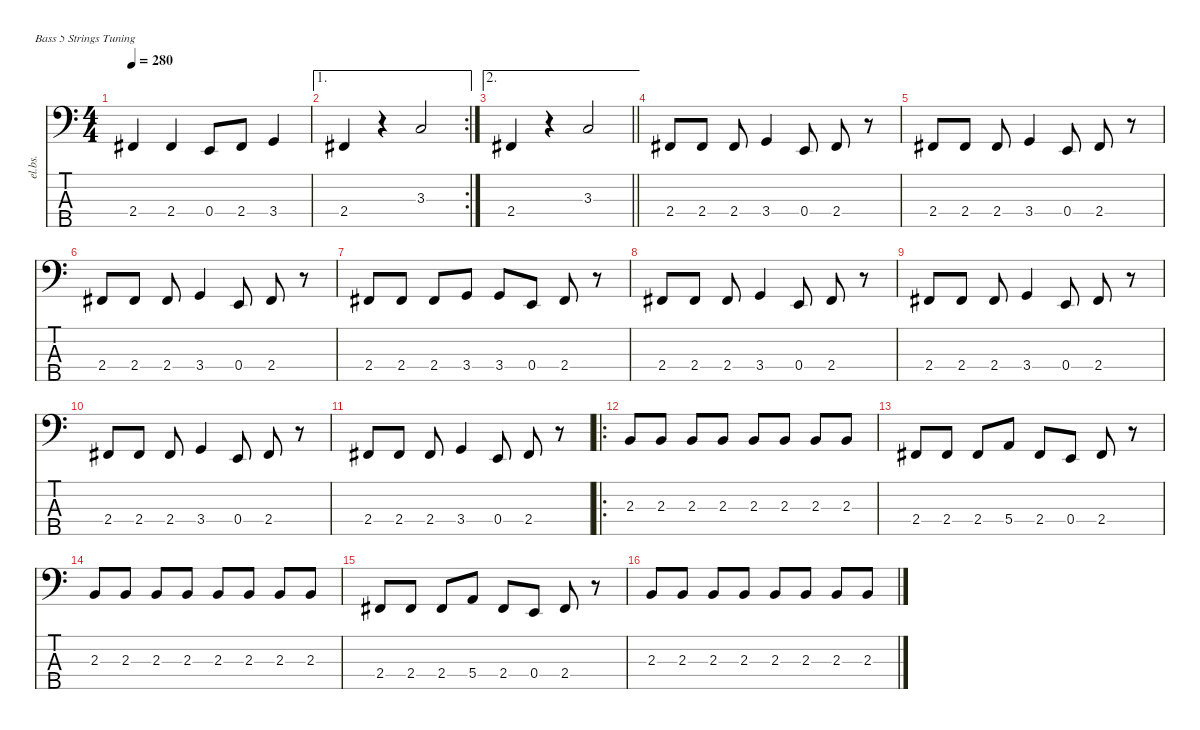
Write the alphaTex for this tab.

\defaultSystemsLayout 4
\hideDynamics
\bracketExtendMode nobrackets
\otherSystemsTrackNameOrientation horizontal
\track ("Dave Ellefson" "el.bs.") {instrument electricbasspick}
\staff {score tabs}
\tuning (G2 D2 A1 E1 B0)
\ts (4 4)
\tempo 280
\clef f4
\ks c
2.4{acc #}.4{dy f beam Up} 2.4{acc #}.4{beam Up} 0.4.8{beam Up} 2.4{acc #}.8{beam Up} 3.4.4{beam Up} |
\ae 1
\rc 2
2.4{acc #}.4{beam Up} r.4{beam Up} 3.3.2{beam Up} |
\ae 2
\barLineRight lightlight
2.4{acc #}.4{beam Up} r.4{beam Up} 3.3.2{beam Up} |
2.4{acc #}.8{beam Up} 2.4{acc #}.8{beam Up} 2.4{acc #}.8{beam Up} 3.4.4{beam Up} 0.4.8{beam Up} 2.4{acc #}.8{beam Up} r.8{beam Up} |
2.4{acc #}.8{beam Up} 2.4{acc #}.8{beam Up} 2.4{acc #}.8{beam Up} 3.4.4{beam Up} 0.4.8{beam Up} 2.4{acc #}.8{beam Up} r.8{beam Up} |
2.4{acc #}.8{beam Up} 2.4{acc #}.8{beam Up} 2.4{acc #}.8{beam Up} 3.4.4{beam Up} 0.4.8{beam Up} 2.4{acc #}.8{beam Up} r.8{beam Up} |
2.4{acc #}.8{beam Up} 2.4{acc #}.8{beam Up} 2.4{acc #}.8{beam Up} 3.4.8{beam Up} 3.4.8{beam Up} 0.4.8{beam Up} 2.4{acc #}.8{beam Up} r.8{beam Up} |
2.4{acc #}.8{beam Up} 2.4{acc #}.8{beam Up} 2.4{acc #}.8{beam Up} 3.4.4{beam Up} 0.4.8{beam Up} 2.4{acc #}.8{beam Up} r.8{beam Up} |
2.4{acc #}.8{beam Up} 2.4{acc #}.8{beam Up} 2.4{acc #}.8{beam Up} 3.4.4{beam Up} 0.4.8{beam Up} 2.4{acc #}.8{beam Up} r.8{beam Up} |
2.4{acc #}.8{beam Up} 2.4{acc #}.8{beam Up} 2.4{acc #}.8{beam Up} 3.4.4{beam Up} 0.4.8{beam Up} 2.4{acc #}.8{beam Up} r.8{beam Up} |
2.4{acc #}.8{beam Up} 2.4{acc #}.8{beam Up} 2.4{acc #}.8{beam Up} 3.4.4{beam Up} 0.4.8{beam Up} 2.4{acc #}.8{beam Up} r.8{beam Up} |
\ro
2.3.8{beam Up} 2.3.8{beam Up} 2.3.8{beam Up} 2.3.8{beam Up} 2.3.8{beam Up} 2.3.8{beam Up} 2.3.8{beam Up} 2.3.8{beam Up} |
2.4{acc #}.8{beam Up} 2.4{acc #}.8{beam Up} 2.4{acc #}.8{beam Up} 5.4.8{beam Up} 2.4{acc #}.8{beam Up} 0.4.8{beam Up} 2.4{acc #}.8{beam Up} r.8{beam Up} |
2.3.8{beam Up} 2.3.8{beam Up} 2.3.8{beam Up} 2.3.8{beam Up} 2.3.8{beam Up} 2.3.8{beam Up} 2.3.8{beam Up} 2.3.8{beam Up} |
2.4{acc #}.8{beam Up} 2.4{acc #}.8{beam Up} 2.4{acc #}.8{beam Up} 5.4.8{beam Up} 2.4{acc #}.8{beam Up} 0.4.8{beam Up} 2.4{acc #}.8{beam Up} r.8{beam Up} |
2.3.8{beam Up} 2.3.8{beam Up} 2.3.8{beam Up} 2.3.8{beam Up} 2.3.8{beam Up} 2.3.8{beam Up} 2.3.8{beam Up} 2.3.8{beam Up}
